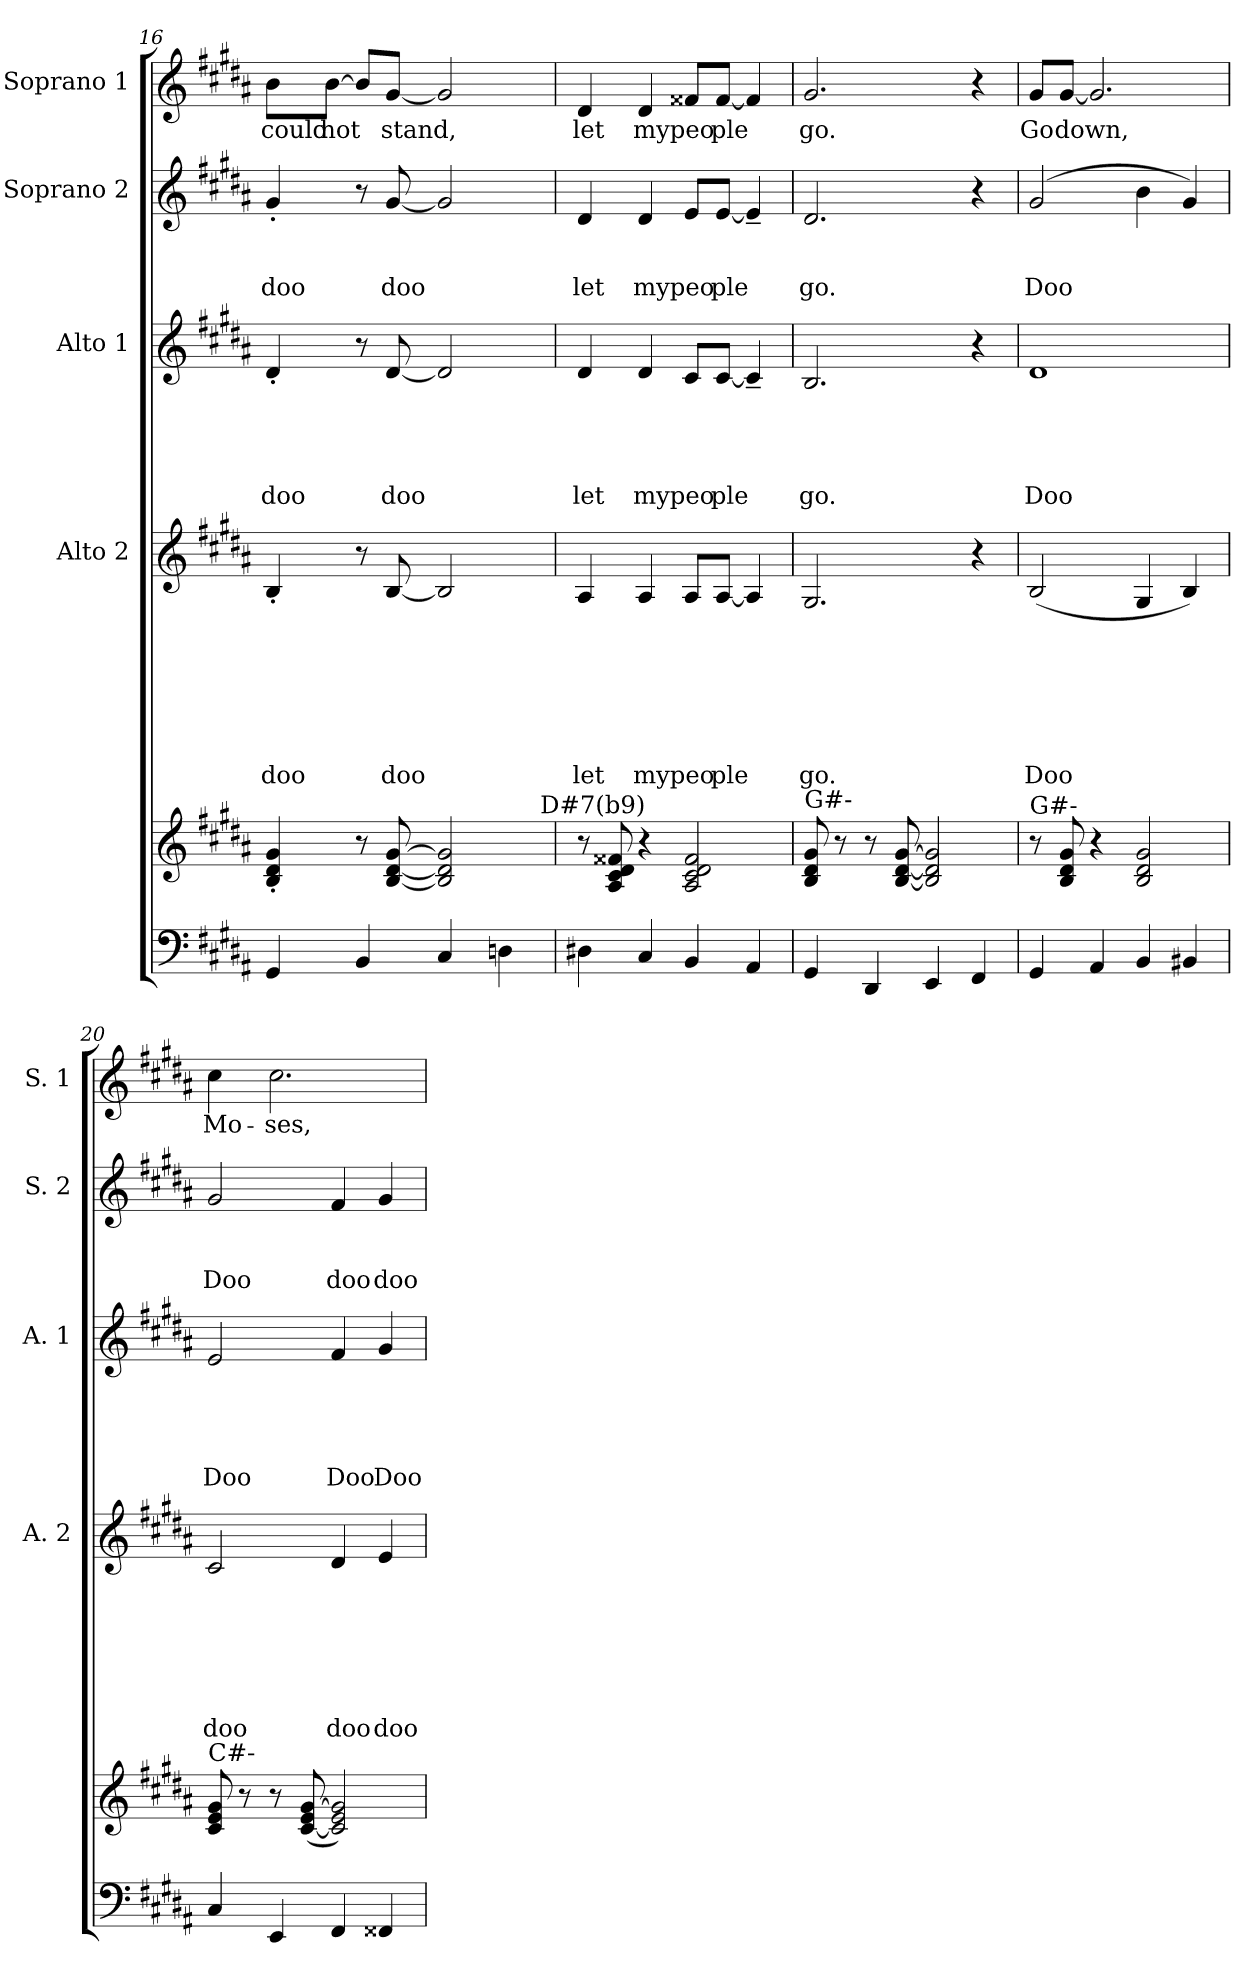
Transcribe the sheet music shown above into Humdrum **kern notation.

**kern	**kern	**kern	**text	**text	**text	**text	**text	**text	**text	**kern	**text	**text	**text	**text	**text	**kern	**text	**text	**text	**kern	**text
*part5	*part5	*part4	*part4	*part4	*part4	*part4	*part4	*part4	*part4	*part3	*part3	*part3	*part3	*part3	*part3	*part2	*part2	*part2	*part2	*part1	*part1
*staff6	*staff5	*staff4	*staff4	*staff4	*staff4	*staff4	*staff4	*staff4	*staff4	*staff3	*staff3	*staff3	*staff3	*staff3	*staff3	*staff2	*staff2	*staff2	*staff2	*staff1	*staff1
*	*	*I"Alto 2	*	*	*	*	*	*	*	*I"Alto 1	*	*	*	*	*	*I"Soprano 2	*	*	*	*I"Soprano 1	*
*	*	*I'A. 2	*	*	*	*	*	*	*	*I'A. 1	*	*	*	*	*	*I'S. 2	*	*	*	*I'S. 1	*
!!LO:LB:g=z
*clefF4	*clefG2	*clefG2	*	*	*	*	*	*	*	*clefG2	*	*	*	*	*	*clefG2	*	*	*	*clefG2	*
*k[f#c#g#d#a#]	*k[f#c#g#d#a#]	*k[f#c#g#d#a#]	*	*	*	*	*	*	*	*k[f#c#g#d#a#]	*	*	*	*	*	*k[f#c#g#d#a#]	*	*	*	*k[f#c#g#d#a#]	*
*B:	*B:	*B:	*	*	*	*	*	*	*	*B:	*	*	*	*	*	*B:	*	*	*	*B:	*
=16	=16	=16	=16	=16	=16	=16	=16	=16	=16	=16	=16	=16	=16	=16	=16	=16	=16	=16	=16	=16	=16
!	!LO:TX:a:t=G#-	!	!	!	!	!	!	!	!	!	!	!	!	!	!	!	!	!	!	!	!
!	!	!	!	!	!	!	!	!	!LO:LY:b	!	!	!	!	!	!LO:LY:b	!	!	!	!LO:LY:b	!	!LO:LY:b
*	*^	*	*	*	*	*	*	*	*	*	*	*	*	*	*	*	*	*	*	*	*
4GG#/	4B/'< 4d#/'< 4g#/'<	3%2ryy	4B'</	.	.	.	.	.	.	doo	4d#'</	.	.	.	.	doo	4g#'</	.	.	doo	8b\L	could
!	!	!	!	!	!	!	!	!	!	!	!	!	!	!	!	!	!	!	!	!	!	!LO:LY:b
.	.	.	.	.	.	.	.	.	.	.	.	.	.	.	.	.	.	.	.	.	[>8b\J	not
4BB/	8r	.	8r	.	.	.	.	.	.	.	8r	.	.	.	.	.	8r	.	.	.	8b/L]	.
!	!	!	!	!	!	!	!	!	!	!LO:LY:b	!	!	!	!	!	!LO:LY:b	!	!	!	!LO:LY:b	!	!LO:LY:b
.	[<8B/ [<8d#/ [>8g#/	.	[<8B/	.	.	.	.	.	.	doo	[<8d#/	.	.	.	.	doo	[<8g#/	.	.	doo	[<8g#/J	stand,
4C#/	2B/] 2d#/] 2g#/]	.	2B/]	.	.	.	.	.	.	.	2d#/]	.	.	.	.	.	2g#/]	.	.	.	2g#/]	.
.	.	6..ryy	.	.	.	.	.	.	.	.	.	.	.	.	.	.	.	.	.	.	.	.
4Dn\	.	.	.	.	.	.	.	.	.	.	.	.	.	.	.	.	.	.	.	.	.	.
!	!	!LO:TX:a:t=D#7(b9)	!	!	!	!	!	!	!	!	!	!	!	!	!	!	!	!	!	!	!	!
.	.	24ryy	.	.	.	.	.	.	.	.	.	.	.	.	.	.	.	.	.	.	.	.
=17	=17	=17	=17	=17	=17	=17	=17	=17	=17	=17	=17	=17	=17	=17	=17	=17	=17	=17	=17	=17	=17	=17
!	!	!	!	!	!	!	!	!	!	!LO:LY:b	!	!	!	!	!	!LO:LY:b	!	!	!	!LO:LY:b	!	!LO:LY:b
*	*v	*v	*	*	*	*	*	*	*	*	*	*	*	*	*	*	*	*	*	*	*	*
4D#X\	8r	4A#/	.	.	.	.	.	.	let	4d#/	.	.	.	.	let	4d#/	.	.	let	4d#/	let
.	8A#/ 8c#/ 8d#/ 8f##X/	.	.	.	.	.	.	.	.	.	.	.	.	.	.	.	.	.	.	.	.
!	!	!	!	!	!	!	!	!	!LO:LY:b	!	!	!	!	!	!LO:LY:b	!	!	!	!LO:LY:b	!	!LO:LY:b
4C#/	4r	4A#/	.	.	.	.	.	.	my	4d#/	.	.	.	.	my	4d#/	.	.	my	4d#/	my
!	!	!	!	!	!	!	!	!	!LO:LY:b	!	!	!	!	!	!LO:LY:b	!	!	!	!LO:LY:b	!	!LO:LY:b
4BB/	2A#/ 2c#/ 2d#/ 2f##/	8A#/L	.	.	.	.	.	.	peo	8c#/L	.	.	.	.	peo	8e/L	.	.	peo	8f##X/L	peo
!	!	!	!	!	!	!	!	!	!LO:LY:b	!	!	!	!	!	!LO:LY:b	!	!	!	!LO:LY:b	!	!LO:LY:b
.	.	[<8A#/J	.	.	.	.	.	.	ple	[<8c#/J	.	.	.	.	ple	[<8e/J	.	.	ple	[<8f##/J	ple
4AA#/	.	4A#/]	.	.	.	.	.	.	.	4c#~</]	.	.	.	.	.	4e~</]	.	.	.	4f##/]	.
=18	=18	=18	=18	=18	=18	=18	=18	=18	=18	=18	=18	=18	=18	=18	=18	=18	=18	=18	=18	=18	=18
!	!LO:TX:a:t=G#-	!	!	!	!	!	!	!	!	!	!	!	!	!	!	!	!	!	!	!	!
!	!	!	!	!	!	!	!	!	!LO:LY:b	!	!	!	!	!	!LO:LY:b	!	!	!	!LO:LY:b	!	!LO:LY:b
4GG#/	8B/ 8d#/ 8g#/	2.G#/	.	.	.	.	.	.	go.	2.B/	.	.	.	.	go.	2.d#/	.	.	go.	2.g#/	go.
.	8r	.	.	.	.	.	.	.	.	.	.	.	.	.	.	.	.	.	.	.	.
4DD#/	8r	.	.	.	.	.	.	.	.	.	.	.	.	.	.	.	.	.	.	.	.
.	[<8B/ [<8d#/ [>8g#/	.	.	.	.	.	.	.	.	.	.	.	.	.	.	.	.	.	.	.	.
4EE/	2B/] 2d#/] 2g#/]	.	.	.	.	.	.	.	.	.	.	.	.	.	.	.	.	.	.	.	.
4FF#/	.	4r	.	.	.	.	.	.	.	4r	.	.	.	.	.	4r	.	.	.	4r	.
=19	=19	=19	=19	=19	=19	=19	=19	=19	=19	=19	=19	=19	=19	=19	=19	=19	=19	=19	=19	=19	=19
!	!LO:TX:a:t=G#-	!	!	!	!	!	!	!	!	!	!	!	!	!	!	!	!	!	!	!	!
!	!	!	!	!	!	!	!	!	!LO:LY:b	!	!	!	!	!	!LO:LY:b	!	!	!	!LO:LY:b	!	!LO:LY:b
4GG#/	8r	(<2B/	.	.	.	.	.	.	Doo	1d#	.	.	.	.	Doo	(2g#/	.	.	Doo	8g#/L	Go
!	!	!	!	!	!	!	!	!	!	!	!	!	!	!	!	!	!	!	!	!	!LO:LY:b
.	8B/ 8d#/ 8g#/	.	.	.	.	.	.	.	.	.	.	.	.	.	.	.	.	.	.	[<8g#/J	down,
4AA#/	4r	.	.	.	.	.	.	.	.	.	.	.	.	.	.	.	.	.	.	2.g#/]	.
4BB/	2B/ 2d#/ 2g#/	4G#/	.	.	.	.	.	.	.	.	.	.	.	.	.	4b\	.	.	.	.	.
4BB#X/	.	4B/)	.	.	.	.	.	.	.	.	.	.	.	.	.	4g#/)	.	.	.	.	.
=20	=20	=20	=20	=20	=20	=20	=20	=20	=20	=20	=20	=20	=20	=20	=20	=20	=20	=20	=20	=20	=20
!	!LO:TX:a:t=C#-	!	!	!	!	!	!	!	!	!	!	!	!	!	!	!	!	!	!	!	!
!	!	!	!	!	!	!	!	!	!LO:LY:b	!	!	!	!	!	!LO:LY:b	!	!	!	!LO:LY:b	!	!LO:LY:b
4C#/	8c#/ 8e/ 8g#/	2c#/	.	.	.	.	.	.	doo	2e/	.	.	.	.	Doo	2g#/	.	.	Doo	4cc#\	Mo-
.	8r	.	.	.	.	.	.	.	.	.	.	.	.	.	.	.	.	.	.	.	.
!	!	!	!	!	!	!	!	!	!	!	!	!	!	!	!	!	!	!	!	!	!LO:LY:b
4EE/	8r	.	.	.	.	.	.	.	.	.	.	.	.	.	.	.	.	.	.	2.cc#\	-ses,
.	(<[<8c#/ 8e/ [>8g#/	.	.	.	.	.	.	.	.	.	.	.	.	.	.	.	.	.	.	.	.
!	!	!	!	!	!	!	!	!	!LO:LY:b	!	!	!	!	!	!LO:LY:b	!	!	!	!LO:LY:b	!	!
4FF#/	2c#/] 2e/ 2g#/])	4d#/	.	.	.	.	.	.	doo	4f#/	.	.	.	.	Doo	4f#/	.	.	doo	.	.
!	!	!	!	!	!	!	!	!	!LO:LY:b	!	!	!	!	!	!LO:LY:b	!	!	!	!LO:LY:b	!	!
4FF##X/	.	4e/	.	.	.	.	.	.	doo	4g#/	.	.	.	.	Doo	4g#/	.	.	doo	.	.
=	=	=	=	=	=	=	=	=	=	=	=	=	=	=	=	=	=	=	=	=	=
*-	*-	*-	*-	*-	*-	*-	*-	*-	*-	*-	*-	*-	*-	*-	*-	*-	*-	*-	*-	*-	*-
